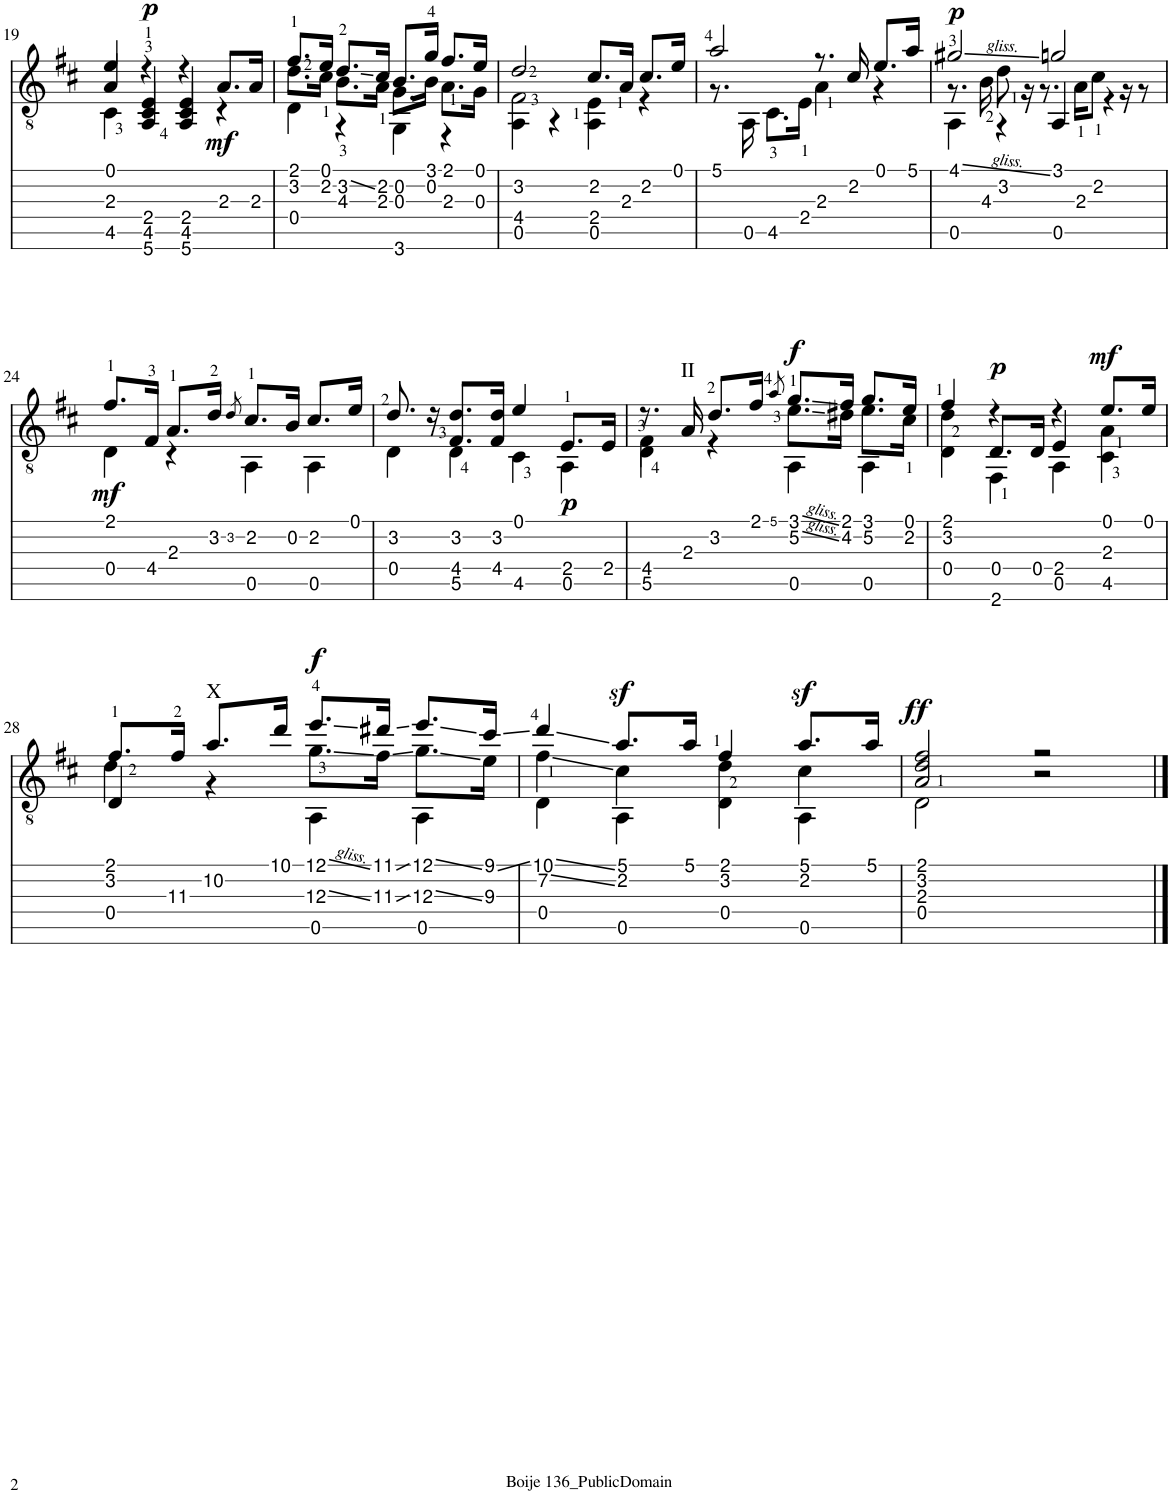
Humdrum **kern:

**kern	**kern	**dynam
*part1	*part1	*part1
*staff2	*staff1	*staff1/2
*I"Guitar	*	*
*I'Guit.	*	*
!!LO:PB:g=z
*	*clefGv2	*
*k[f#c#]	*k[f#c#]	*
*M4/4	*M4/4	*
*met(c)	*met(c)	*
=19	=19	=19
*^	*^	*
*	*^	*	*^	*
4e	4A	4C#	4e/	4A/	4C#\	.
!	!	!	!	!	!	!LO:DY:a
4r	4C# 4E	4AA	4r	4C#/ 4E/	4AA/	p
4r	4C# 4E	4AA	4r	4C#/ 4E/	4AA/	.
!	!	!	!	!	!	!LO:DY:b
8.AL	4r	4ryy	8.A/L	4r	4ryy	mf
16AJk	.	.	16A/Jk	.	.	.
=20	=20	=20	=20	=20	=20	=20
8.f#L	8.dL	4D	8.f#/L	8.d\L	4D\	.
16eJk	16c#Jk	.	16e/Jk	16c#\Jk	.	.
8.dL	8.BL	4r	8.d/L	8.B\L	4r	.
16c#Jk	16AJk	.	16c#/Jk	16A\Jk	.	.
8.BL	8.GL	4GG	8.B/L	8.G\L	4GG\	.
16gJk	16BJk	.	16g/Jk	16B\Jk	.	.
8.f#L	8.AL	4r	8.f#/L	8.A\L	4r	.
16eJk	16GJk	.	16e/Jk	16G\Jk	.	.
=21	=21	=21	=21	=21	=21	=21
2d	2F#	4AA	2d/	2F#\	4AA\	.
.	.	4r	.	.	4r	.
8.c#L	4E	4AA	8.c#/L	4E\	4AA\	.
16AJk	.	.	16A/Jk	.	.	.
8.c#L	4r	4ryy	8.c#/L	4r	4ryy	.
16eJk	.	.	16e/Jk	.	.	.
*	*v	*v	*	*	*	*
*	*	*	*v	*v	*
=22	=22	=22	=22	=22
2a	8.r	2a/	8.r	.
.	16AA	.	16AA\	.
.	8.C#L	.	8.C#\L	.
.	16EJk	.	16E\Jk	.
8.r	4A	8.r	4A\	.
16c#	.	16c#/	.	.
8.eL	4r	8.e/L	4r	.
16aJk	.	16a/Jk	.	.
=23	=23	=23	=23	=23
*	*^	*	*^	*
!	!	!	!	!	!	!LO:DY:a
2g#	8.r	4AA	2g#X/	8.r	4AA\	p
.	16B	.	.	16B\	.	.
.	8d	4r	.	8d\	4r	.
.	16r	.	.	16r	.	.
.	8.r	.	.	8.r	.	.
2g	.	4AA	2gn/	.	4AA/	.
.	16AKL	.	.	16A\KL	.	.
.	8c#J	.	.	8c#\J	.	.
.	.	4r	.	.	4r	.
.	16r	.	.	16r	.	.
.	8r	.	.	8r	.	.
*	*v	*v	*	*	*	*
*	*	*	*v	*v	*
!!LO:LB:g=z
=24	=24	=24	=24	=24
!	!	!	!	!LO:DY:b
8.f#L	4D	8.f#/L	4D\	mf
16F#Jk	.	16F#/Jk	.	.
8.AL	4r	8.A/L	4r	.
16dJk	.	16d/Jk	.	.
qd	.	8qd/	.	.
8.c#L	4AA	8.c#/L	4AA\	.
16BJk	.	16B/Jk	.	.
8.c#L	4AA	8.c#/L	4AA\	.
16eJk	.	16e/Jk	.	.
=25	=25	=25	=25	=25
8.d	4D	8.d/	4D\	.
16r	.	16r	.	.
8.F#\ 8.d\L	4D	8.F#/ 8.d/L	4D\	.
16F#\ 16d\Jk	.	16F#/ 16d/Jk	.	.
4e	4C#	4e/	4C#\	.
!	!	!	!	!LO:DY:b
8.EL	4AA	8.E/L	4AA\	p
16EJk	.	16E/Jk	.	.
=26	=26	=26	=26	=26
*	*^	*	*^	*
8.r	4F#	4D	8.r	4F#\	4D\	.
!	!	!	!LO:TX:a:t=II	!	!	!
16A	.	.	16A/	.	.	.
8.dL	4r	4ryy	8.d/L	4r	4ryy	.
16f#Jk	.	.	16f#/Jk	.	.	.
qa	.	.	8qa/	.	.	.
!	!	!	!	!	!	!LO:DY:a
8.gL	8.eL	4AA	8.g/L	8.e\L	4AA\	f
16f#Jk	16d#Jk	.	16f#/Jk	16d#X\Jk	.	.
8.gL	8.eL	4AA	8.g/L	8.e\L	4AA\	.
16eJk	16c#Jk	.	16e/Jk	16c#\Jk	.	.
=27	=27	=27	=27	=27	=27	=27
4f#	4d	4D	4f#/	4d\	4D\	.
!	!	!	!	!	!	!LO:DY:a
4r	8.DL	4FF#	4r	8.D/L	4FF#\	p
.	16DJk	.	.	16D/Jk	.	.
4r	4E	4AA	4r	4E/	4AA\	.
!	!	!	!	!	!	!LO:DY:a
8.eL	4A	4C#	8.e/L	4A\	4C#\	mf
16eJk	.	.	16e/Jk	.	.	.
!!LO:LB:g=z	!!	!!
=28	=28	=28	=28	=28	=28	=28
8.f#L	4d	4D	8.f#/L	4d\	4D/	.
16f#Jk	.	.	16f#/Jk	.	.	.
!	!	!	!LO:TX:a:t=X	!	!	!
8.aL	4ryy	4r	8.a/L	4ryy	4r	.
16ddJk	.	.	16dd/Jk	.	.	.
!	!	!	!	!	!	!LO:DY:a
8.eeL	8.gL	4AA	8.ee/L	8.g\L	4AA\	f
16dd#Jk	16f#Jk	.	16dd#X/Jk	16f#\Jk	.	.
8.eeL	8.gL	4AA	8.ee/L	8.g\L	4AA\	.
16cc#Jk	16eJk	.	16cc#/Jk	16e\Jk	.	.
=29	=29	=29	=29	=29	=29	=29
4dd	4f#	4D	4dd/	4f#\	4D\	.
!	!	!	!	!	!	!LO:DY:a
8.aL	4c#	4AA	8.a/L	4c#\	4AA\	sf
16aJk	.	.	16a/Jk	.	.	.
4f#	4d	4D	4f#/	4d\	4D\	.
!	!	!	!	!	!	!LO:DY:a
8.aL	4c#	4AA	8.a/L	4c#\	4AA\	sf
16aJk	.	.	16a/Jk	.	.	.
*	*v	*v	*	*	*	*
*	*	*	*v	*v	*
=30	=30	=30	=30	=30
!	!	!	!	!LO:DY:a
2A 2d 2f#	2D	2A/ 2d/ 2f#/	2D\	ff
2r	2r	2r	2r	.
*v	*v	*	*	*
*	*v	*v	*
==	==	==
*-	*-	*-
